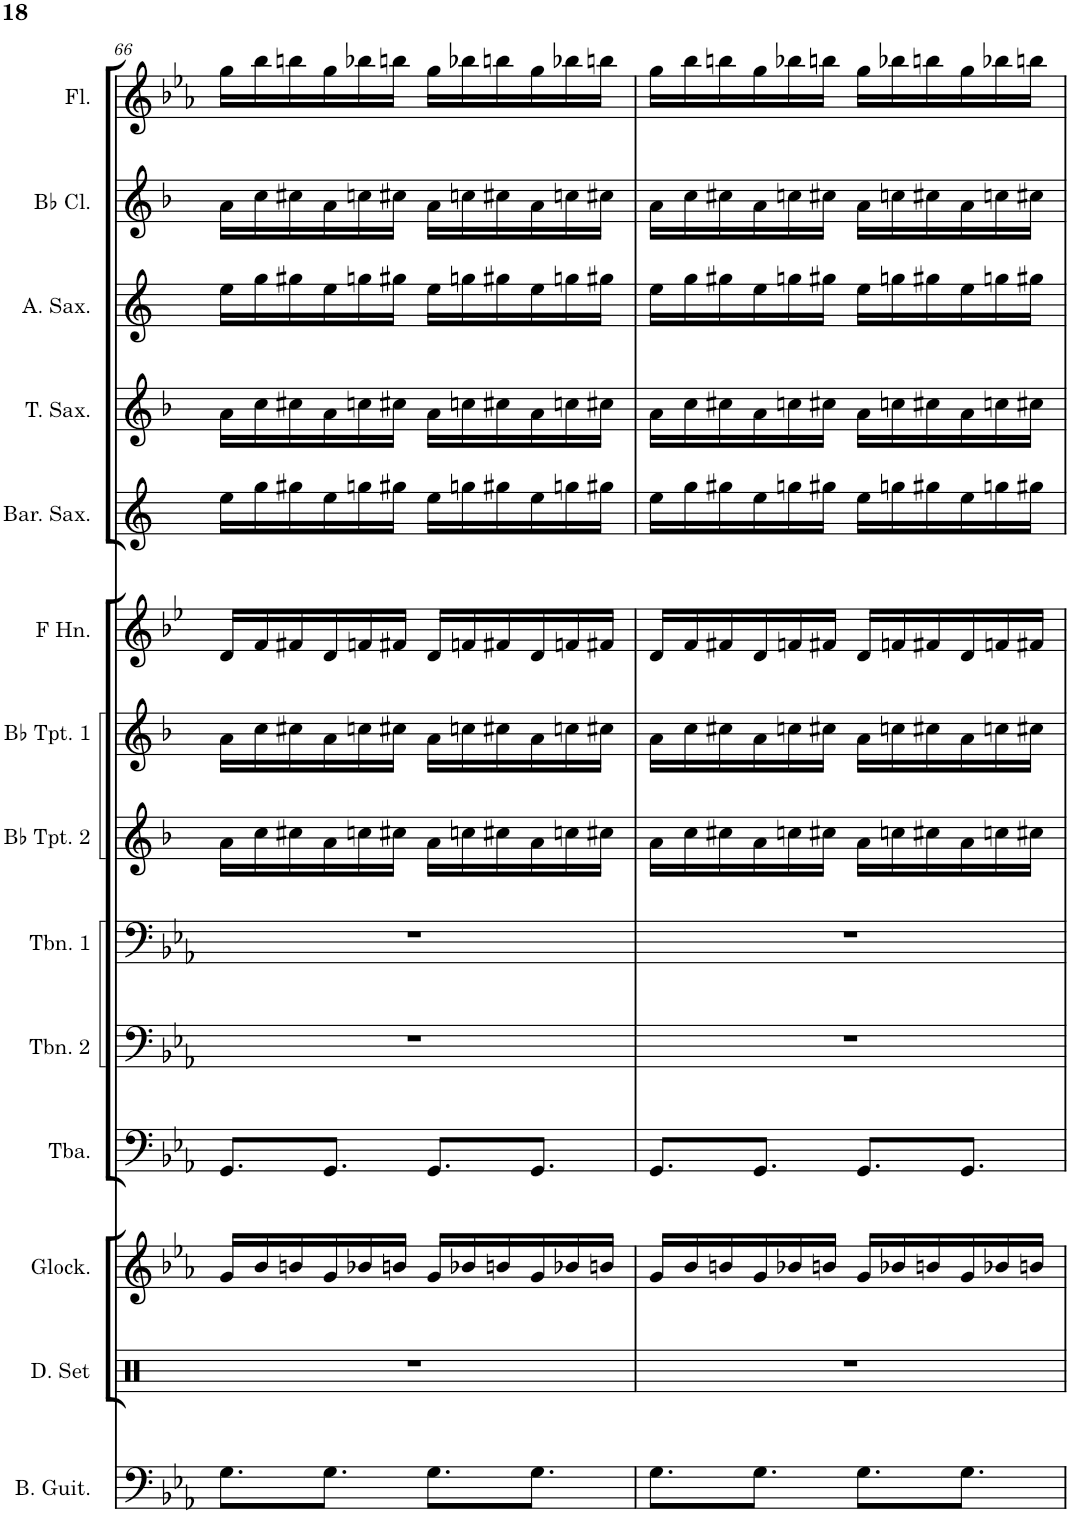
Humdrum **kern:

**kern	**kern	**kern	**kern	**kern	**kern	**kern	**kern	**kern	**kern	**kern	**kern	**kern	**kern
*part14	*part13	*part12	*part11	*part10	*part9	*part8	*part7	*part6	*part5	*part4	*part3	*part2	*part1
*staff14	*staff13	*staff12	*staff11	*staff10	*staff9	*staff8	*staff7	*staff6	*staff5	*staff4	*staff3	*staff2	*staff1
*I"Bass Guitar	*I"Drumset	*I"Glockenspiel	*I"Tuba	*I"Trombone 2	*I"Trombone 1	*I"Bb Trumpet 2	*I"Bb Trumpet 1	*I"Horn in F	*I"Baritone Saxophone	*I"Tenor Saxophone	*I"Alto Saxophone	*I"Bb Clarinet	*I"Flute
*I'B. Guit.	*I'D. Set	*I'Glock.	*I'Tba.	*I'Tbn. 2	*I'Tbn. 1	*I'Bb Tpt. 2	*I'Bb Tpt. 1	*	*I'Bar. Sax.	*I'T. Sax.	*I'A. Sax.	*I'Bb Cl.	*I'Fl.
!!LO:PB:g=z
*clefF4	*clefX	*clefG2	*clefF4	*clefF4	*clefF4	*clefG2	*clefG2	*clefG2	*clefG2	*clefG2	*clefG2	*clefG2	*clefG2
*Trd7c12	*	*Trd-14c-24	*	*	*	*Trd1c2	*Trd1c2	*Trd4c7	*Trd12c21	*Trd8c14	*Trd5c9	*Trd1c2	*
*k[b-e-a-]	*k[]	*k[b-e-a-]	*k[b-e-a-]	*k[b-e-a-]	*k[b-e-a-]	*k[b-]	*k[b-]	*k[b-e-]	*k[]	*k[b-]	*k[]	*k[b-]	*k[b-e-a-]
*M6/8	*M6/8	*M6/8	*M6/8	*M6/8	*M6/8	*M6/8	*M6/8	*M6/8	*M6/8	*M6/8	*M6/8	*M6/8	*M6/8
=66	=66	=66	=66	=66	=66	=66	=66	=66	=66	=66	=66	=66	=66
8.G\L	2.r	16g/LL	8.GG/L	2.r	2.r	16a\LL	16a\LL	16d/LL	16ee\LL	16a\LL	16ee\LL	16a\LL	16gg\LL
.	.	16b-/	.	.	.	16cc\	16cc\	16f/	16gg\	16cc\	16gg\	16cc\	16bb-\
.	.	16bn/	.	.	.	16cc#X\	16cc#X\	16f#X/	16gg#X\	16cc#X\	16gg#X\	16cc#X\	16bbn\
8.G\J	.	16g/	8.GG/J	.	.	16a\	16a\	16d/	16ee\	16a\	16ee\	16a\	16gg\
.	.	16b-X/	.	.	.	16ccn\	16ccn\	16fn/	16ggn\	16ccn\	16ggn\	16ccn\	16bb-X\
.	.	16bn/JJ	.	.	.	16cc#X\JJ	16cc#X\JJ	16f#X/JJ	16gg#X\JJ	16cc#X\JJ	16gg#X\JJ	16cc#X\JJ	16bbn\JJ
8.G\L	.	16g/LL	8.GG/L	.	.	16a\LL	16a\LL	16d/LL	16ee\LL	16a\LL	16ee\LL	16a\LL	16gg\LL
.	.	16b-X/	.	.	.	16ccn\	16ccn\	16fn/	16ggn\	16ccn\	16ggn\	16ccn\	16bb-X\
.	.	16bn/	.	.	.	16cc#X\	16cc#X\	16f#X/	16gg#X\	16cc#X\	16gg#X\	16cc#X\	16bbn\
8.G\J	.	16g/	8.GG/J	.	.	16a\	16a\	16d/	16ee\	16a\	16ee\	16a\	16gg\
.	.	16b-X/	.	.	.	16ccn\	16ccn\	16fn/	16ggn\	16ccn\	16ggn\	16ccn\	16bb-X\
.	.	16bn/JJ	.	.	.	16cc#X\JJ	16cc#X\JJ	16f#X/JJ	16gg#X\JJ	16cc#X\JJ	16gg#X\JJ	16cc#X\JJ	16bbn\JJ
=67	=67	=67	=67	=67	=67	=67	=67	=67	=67	=67	=67	=67	=67
8.G\L	2.r	16g/LL	8.GG/L	2.r	2.r	16a\LL	16a\LL	16d/LL	16ee\LL	16a\LL	16ee\LL	16a\LL	16gg\LL
.	.	16b-/	.	.	.	16cc\	16cc\	16f/	16gg\	16cc\	16gg\	16cc\	16bb-\
.	.	16bn/	.	.	.	16cc#X\	16cc#X\	16f#X/	16gg#X\	16cc#X\	16gg#X\	16cc#X\	16bbn\
8.G\J	.	16g/	8.GG/J	.	.	16a\	16a\	16d/	16ee\	16a\	16ee\	16a\	16gg\
.	.	16b-X/	.	.	.	16ccn\	16ccn\	16fn/	16ggn\	16ccn\	16ggn\	16ccn\	16bb-X\
.	.	16bn/JJ	.	.	.	16cc#X\JJ	16cc#X\JJ	16f#X/JJ	16gg#X\JJ	16cc#X\JJ	16gg#X\JJ	16cc#X\JJ	16bbn\JJ
8.G\L	.	16g/LL	8.GG/L	.	.	16a\LL	16a\LL	16d/LL	16ee\LL	16a\LL	16ee\LL	16a\LL	16gg\LL
.	.	16b-X/	.	.	.	16ccn\	16ccn\	16fn/	16ggn\	16ccn\	16ggn\	16ccn\	16bb-X\
.	.	16bn/	.	.	.	16cc#X\	16cc#X\	16f#X/	16gg#X\	16cc#X\	16gg#X\	16cc#X\	16bbn\
8.G\J	.	16g/	8.GG/J	.	.	16a\	16a\	16d/	16ee\	16a\	16ee\	16a\	16gg\
.	.	16b-X/	.	.	.	16ccn\	16ccn\	16fn/	16ggn\	16ccn\	16ggn\	16ccn\	16bb-X\
.	.	16bn/JJ	.	.	.	16cc#X\JJ	16cc#X\JJ	16f#X/JJ	16gg#X\JJ	16cc#X\JJ	16gg#X\JJ	16cc#X\JJ	16bbn\JJ
=	=	=	=	=	=	=	=	=	=	=	=	=	=
*-	*-	*-	*-	*-	*-	*-	*-	*-	*-	*-	*-	*-	*-
